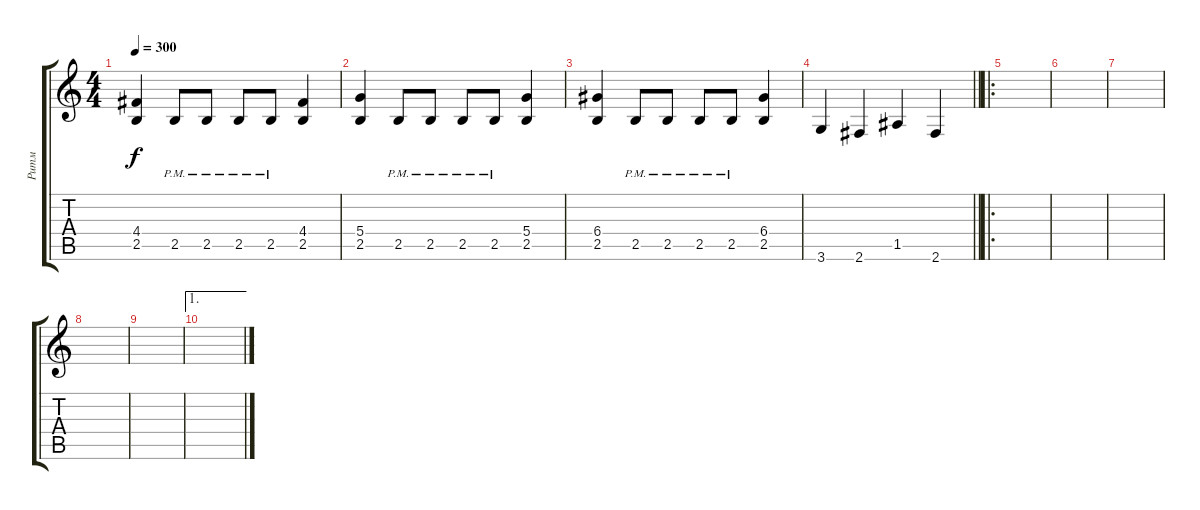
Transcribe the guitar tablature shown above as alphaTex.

\track ("Ритм" "Ритм") {instrument distortionguitar}
\staff {score tabs}
\tuning (E4 B3 G3 D3 A2 E2) {hide}
\ts (4 4)
\tempo 300
\clef g2
\ks c
(4.4 2.5).4{dy f} 2.5{pm}.8 2.5{pm}.8 2.5{pm}.8 2.5{pm}.8 (4.4 2.5).4 |
(5.4 2.5).4 2.5{pm}.8 2.5{pm}.8 2.5{pm}.8 2.5{pm}.8 (5.4 2.5).4 |
(6.4 2.5).4 2.5{pm}.8 2.5{pm}.8 2.5{pm}.8 2.5{pm}.8 (6.4 2.5).4 |
\barLineRight lightlight
3.6.4 2.6.4 1.5.4 2.6.4 |
\ro
|
|
|
|
|
\ae 1
